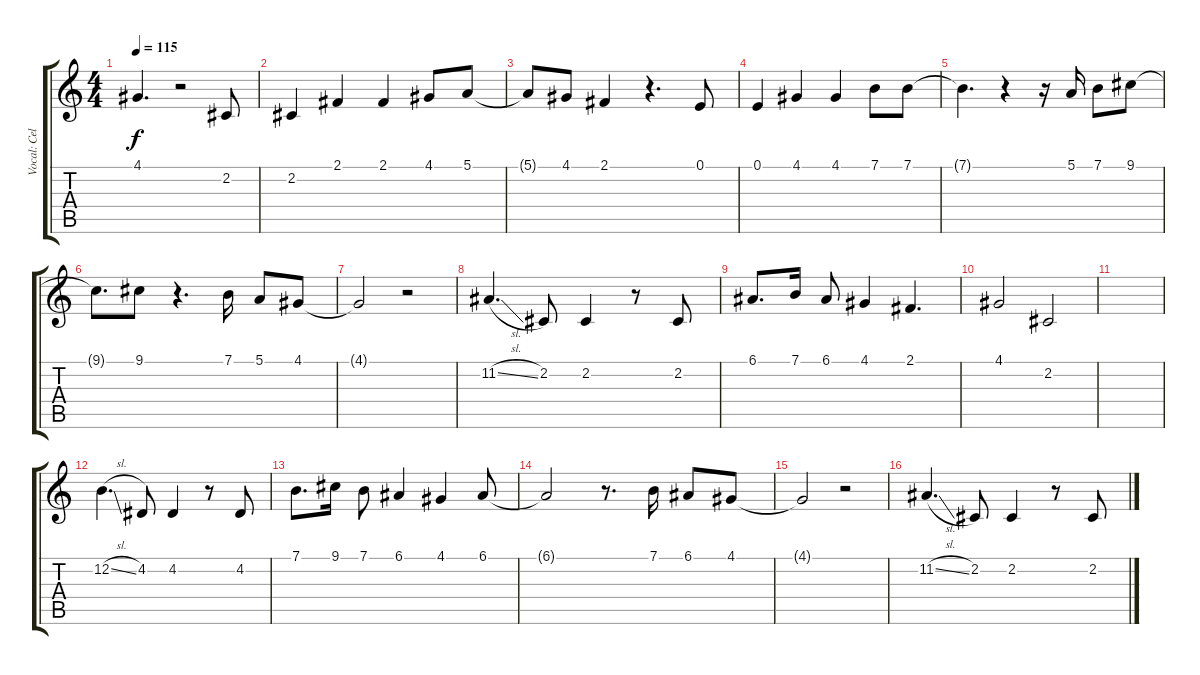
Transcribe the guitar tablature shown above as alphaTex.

\track ("Vocal: Celentano" "Vocal: Cel") {instrument tuba}
\staff {score tabs}
\tuning (E4 B3 G3 D3 A2 E2) {hide}
\ts (4 4)
\tempo 115
\clef g2
\ks c
4.1{t}.4{d dy f} r.2 2.2.8 |
2.2.4 2.1.4 2.1.4 4.1.8 5.1.8 |
5.1{t}.8 4.1.8 2.1.4 r.4{d} 0.1.8 |
0.1.4 4.1.4 4.1.4 7.1.8 7.1.8 |
7.1{t}.4{d} r.4 r.16 5.1.16 7.1.8 9.1.8 |
9.1{t}.8{d} 9.1.8 r.4{d} 7.1.16 5.1.8 4.1.8 |
4.1{t}.2 r.2 |
11.2{sl}.4{d} 2.2.8 2.2.4 r.8 2.2.8 |
6.1.8{d} 7.1.16 6.1.8 4.1.4 2.1.4{d} |
4.1.2 2.2.2 |
|
12.2{sl}.4{d} 4.2.8 4.2.4 r.8 4.2.8 |
7.1.8{d} 9.1.16 7.1.8 6.1.4 4.1.4 6.1.8 |
6.1{t}.2 r.8{d} 7.1.16 6.1.8 4.1.8 |
4.1{t}.2 r.2 |
11.2{sl}.4{d} 2.2.8 2.2.4 r.8 2.2.8
